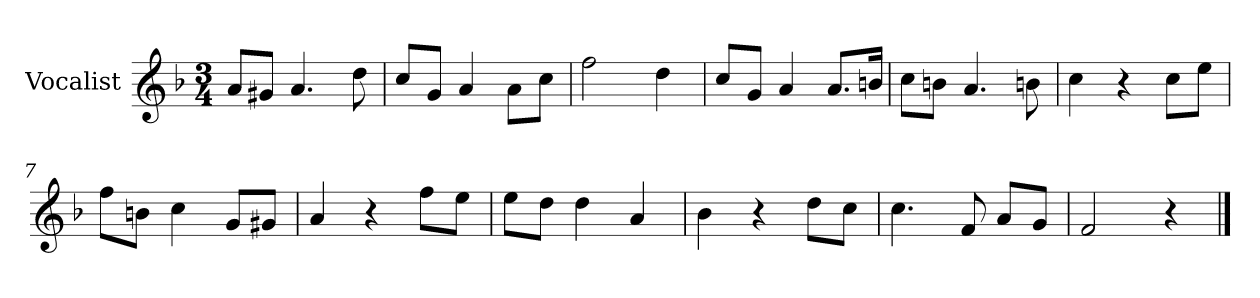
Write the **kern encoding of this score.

**kern
*part1
*staff1
*I"Vocalist
*k[b-]
*F:
*M3/4
=1
8aL
8g#XJ
4.a
8dd
=2
8ccL
8gJ
4a
8aL
8ccJ
=3
2ff
4dd
=4
8ccL
8gJ
4a
8.aL
16bnJk
=5
8ccL
8bnJ
4.a
8bn
=6
4cc
4r
8ccL
8eeJ
=7
8ffL
8bnJ
4cc
8gL
8g#XJ
=8
4a
4r
8ffL
8eeJ
=9
8eeL
8ddJ
4dd
4a
=10
4b-
4r
8ddL
8ccJ
=11
4.cc
8f
8aL
8gJ
=12
2f
4r
==
*-
